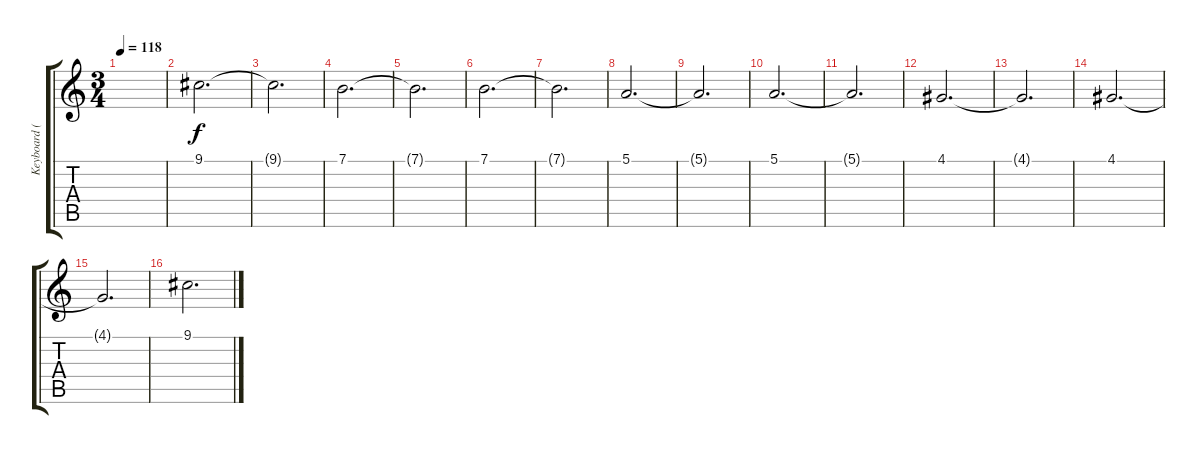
\track ("Keyboard (Ovie)" "Keyboard (") {instrument stringensemble1}
\staff {score tabs}
\tuning (E4 B3 G3 D3 A2 E2) {hide}
\ts (3 4)
\tempo 118
\clef g2
\ks c
|
9.1.2{d volume 6} |
9.1{t}.2{d} |
7.1.2{d} |
7.1{t}.2{d} |
7.1.2{d} |
7.1{t}.2{d} |
5.1.2{d} |
5.1{t}.2{d} |
5.1.2{d} |
5.1{t}.2{d} |
4.1.2{d} |
4.1{t}.2{d} |
4.1.2{d} |
4.1{t}.2{d} |
9.1.2{d}
